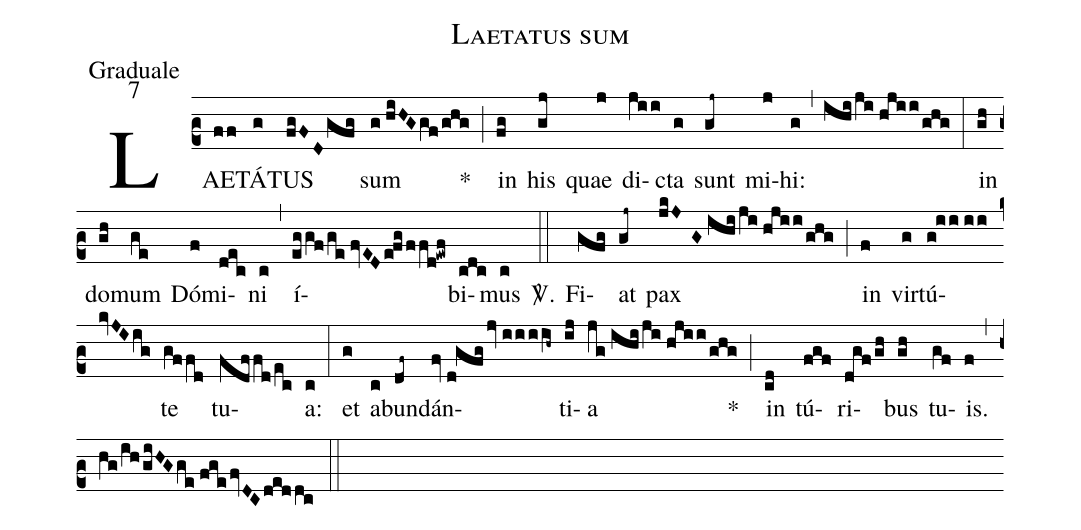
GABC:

name:Laetatus sum;
office-part:Graduale;
mode:7;
%%
(c2) LAE(ff)TÁ(g)TUS(fgFDgfg) sum(g//hiHGgf/ghg) *(;) in(fg) his(gj) quae(j) di(jii)cta(g) sunt(gj~) mi(j)hi:(g) (,) (ihi/ji//hjii/ghg) (:) in(gh) do(gh)mum(ge) Dó(f)mi(dec)ni(c) (,) í(eggf/ge//fvEDe!fg/ffd!ewf)bi(cdc)mus(c) <sp>V/</sp>.(::) Fi(gfg)at(gj~) pax(jkJG//ihi/ji//hjii/ghg) (;) in(f) vir(g)tú(g!ii//iikvJIig)te(gffd) tu(fdffd/ec)a:(c) (:) et(g) a(c)bun(df~)dán(fv//d!gfg/jv//iiiih~)ti(ij)a(jg//ihi/ji//hjii/ghg) *(;) in(cd) tú(fgf)ri(dgf/gh)bus(gh) tu(gf)is.(f) (,) (hg/ih/giHGge//fge/fvDCdeddc) (::)
